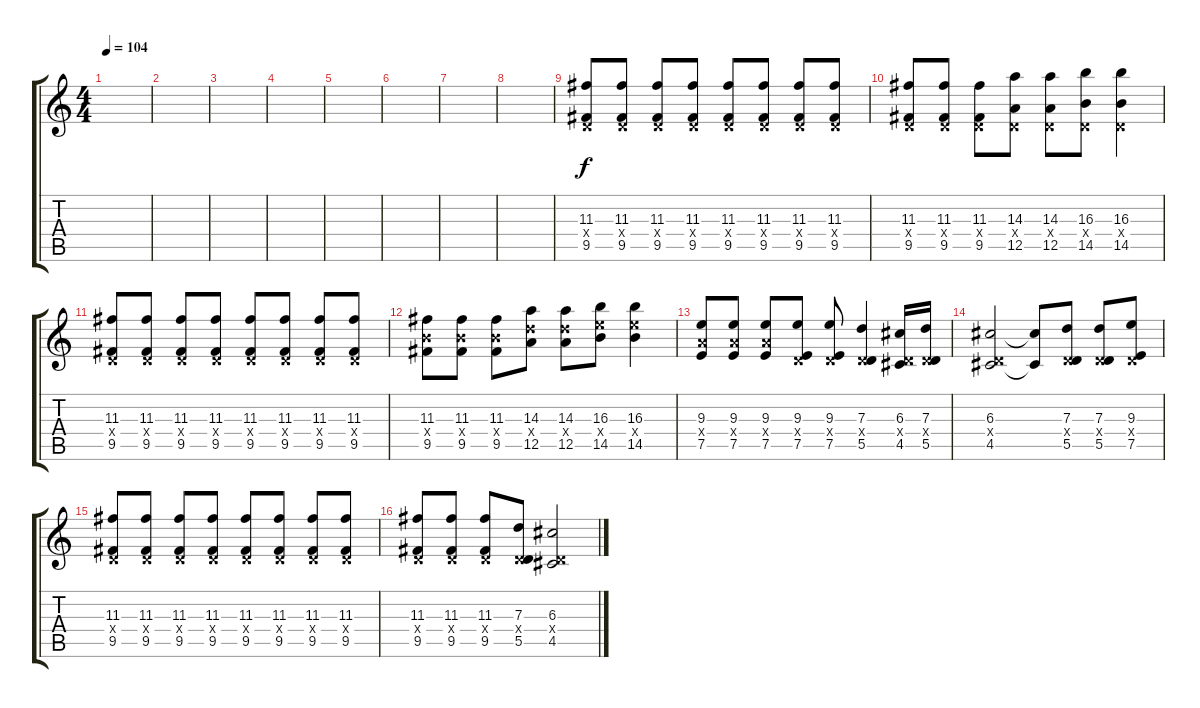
\track "" {instrument distortionguitar}
\staff {score tabs}
\tuning (E4 B3 G3 D3 A2 D2) {hide}
\ts (4 4)
\tempo 104
\clef g2
\ks c
|
|
|
|
|
|
|
|
(11.3 0.4{x} 9.5).8 (11.3 0.4{x} 9.5).8 (11.3 0.4{x} 9.5).8 (11.3 0.4{x} 9.5).8 (11.3 0.4{x} 9.5).8 (11.3 0.4{x} 9.5).8 (11.3 0.4{x} 9.5).8 (11.3 0.4{x} 9.5).8 |
(11.3 0.4{x} 9.5).8 (11.3 0.4{x} 9.5).8 (11.3 0.4{x} 9.5).8 (14.3 0.4{x} 12.5).8 (14.3 0.4{x} 12.5).8 (16.3 0.4{x} 14.5).8 (16.3 0.4{x} 14.5).4 |
(11.3 0.4{x} 9.5).8 (11.3 0.4{x} 9.5).8 (11.3 0.4{x} 9.5).8 (11.3 0.4{x} 9.5).8 (11.3 0.4{x} 9.5).8 (11.3 0.4{x} 9.5).8 (11.3 0.4{x} 9.5).8 (11.3 0.4{x} 9.5).8 |
(11.3 9.4{x} 9.5).8 (11.3 9.4{x} 9.5).8 (11.3 9.4{x} 9.5).8 (14.3 12.4{x} 12.5).8 (14.3 12.4{x} 12.5).8 (16.3 14.4{x} 14.5).8 (16.3 14.4{x} 14.5).4 |
(9.3 7.4{x} 7.5).8 (9.3 7.4{x} 7.5).8 (9.3 7.4{x} 7.5).8 (9.3 0.4{x} 7.5).8 (9.3 0.4{x} 7.5).8 (7.3 0.4{x} 5.5).4 (6.3 0.4{x} 4.5).16 (7.3 0.4{x} 5.5).16 |
(6.3 0.4{x} 4.5).2 (6.3{t} 4.5{t}).8 (7.3 0.4{x} 5.5).8 (7.3 0.4{x} 5.5).8 (9.3 0.4{x} 7.5).8 |
(11.3 0.4{x} 9.5).8 (11.3 0.4{x} 9.5).8 (11.3 0.4{x} 9.5).8 (11.3 0.4{x} 9.5).8 (11.3 0.4{x} 9.5).8 (11.3 0.4{x} 9.5).8 (11.3 0.4{x} 9.5).8 (11.3 0.4{x} 9.5).8 |
(11.3 0.4{x} 9.5).8 (11.3 0.4{x} 9.5).8 (11.3 0.4{x} 9.5).8 (7.3 0.4{x} 5.5).8 (6.3 0.4{x} 4.5).2
